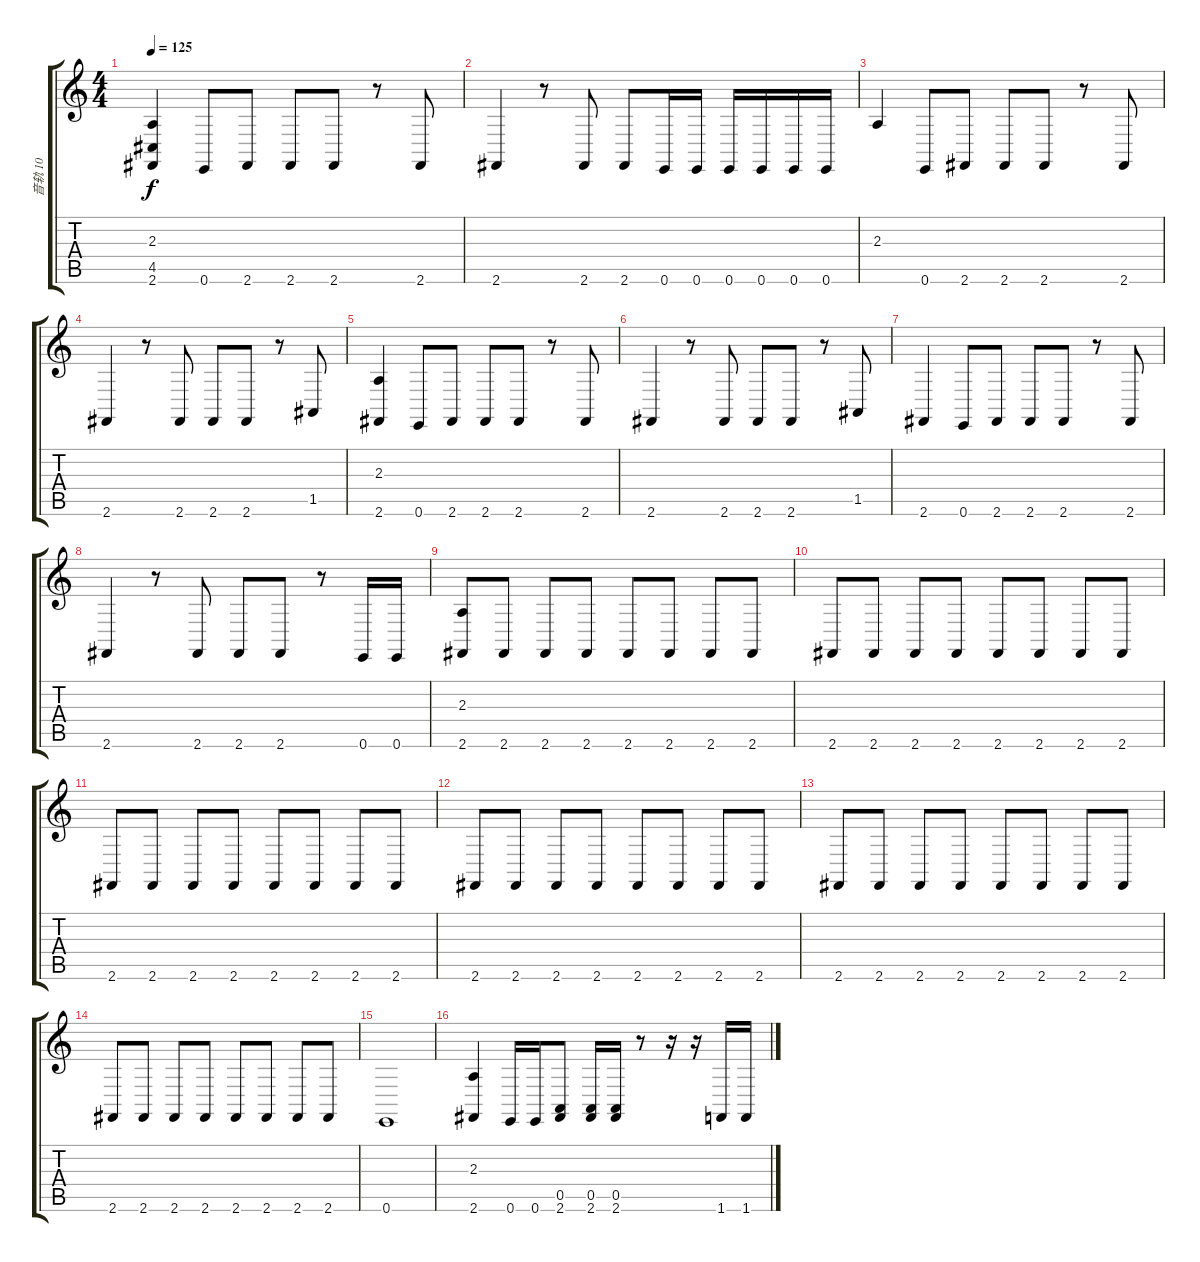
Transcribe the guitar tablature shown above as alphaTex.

\track ("音轨 10" "音轨 10") {instrument acousticgrandpiano}
\staff {score tabs}
\tuning (E4 B3 G3 D3 A2 E2) {hide}
\ts (4 4)
\tempo 125
\clef g2
\ks c
(2.3 4.5 2.6).4{dy f} 0.6.8 2.6.8 2.6.8 2.6.8 r.8 2.6.8 |
2.6.4 r.8 2.6.8 2.6.8 0.6.16 0.6.16 0.6.16 0.6.16 0.6.16 0.6.16 |
2.3.4 0.6.8 2.6.8 2.6.8 2.6.8 r.8 2.6.8 |
2.6.4 r.8 2.6.8 2.6.8 2.6.8 r.8 1.5.8 |
(2.3 2.6).4 0.6.8 2.6.8 2.6.8 2.6.8 r.8 2.6.8 |
2.6.4 r.8 2.6.8 2.6.8 2.6.8 r.8 1.5.8 |
2.6.4 0.6.8 2.6.8 2.6.8 2.6.8 r.8 2.6.8 |
2.6.4 r.8 2.6.8 2.6.8 2.6.8 r.8 0.6.16 0.6.16 |
(2.3 2.6).8 2.6.8 2.6.8 2.6.8 2.6.8 2.6.8 2.6.8 2.6.8 |
2.6.8 2.6.8 2.6.8 2.6.8 2.6.8 2.6.8 2.6.8 2.6.8 |
2.6.8 2.6.8 2.6.8 2.6.8 2.6.8 2.6.8 2.6.8 2.6.8 |
2.6.8 2.6.8 2.6.8 2.6.8 2.6.8 2.6.8 2.6.8 2.6.8 |
2.6.8 2.6.8 2.6.8 2.6.8 2.6.8 2.6.8 2.6.8 2.6.8 |
2.6.8 2.6.8 2.6.8 2.6.8 2.6.8 2.6.8 2.6.8 2.6.8 |
0.6.1 |
(2.3 2.6).4 0.6.16 0.6.16 (0.5 2.6).8 (0.5 2.6).16 (0.5 2.6).16 r.8 r.16 r.16 1.6.16 1.6.16
